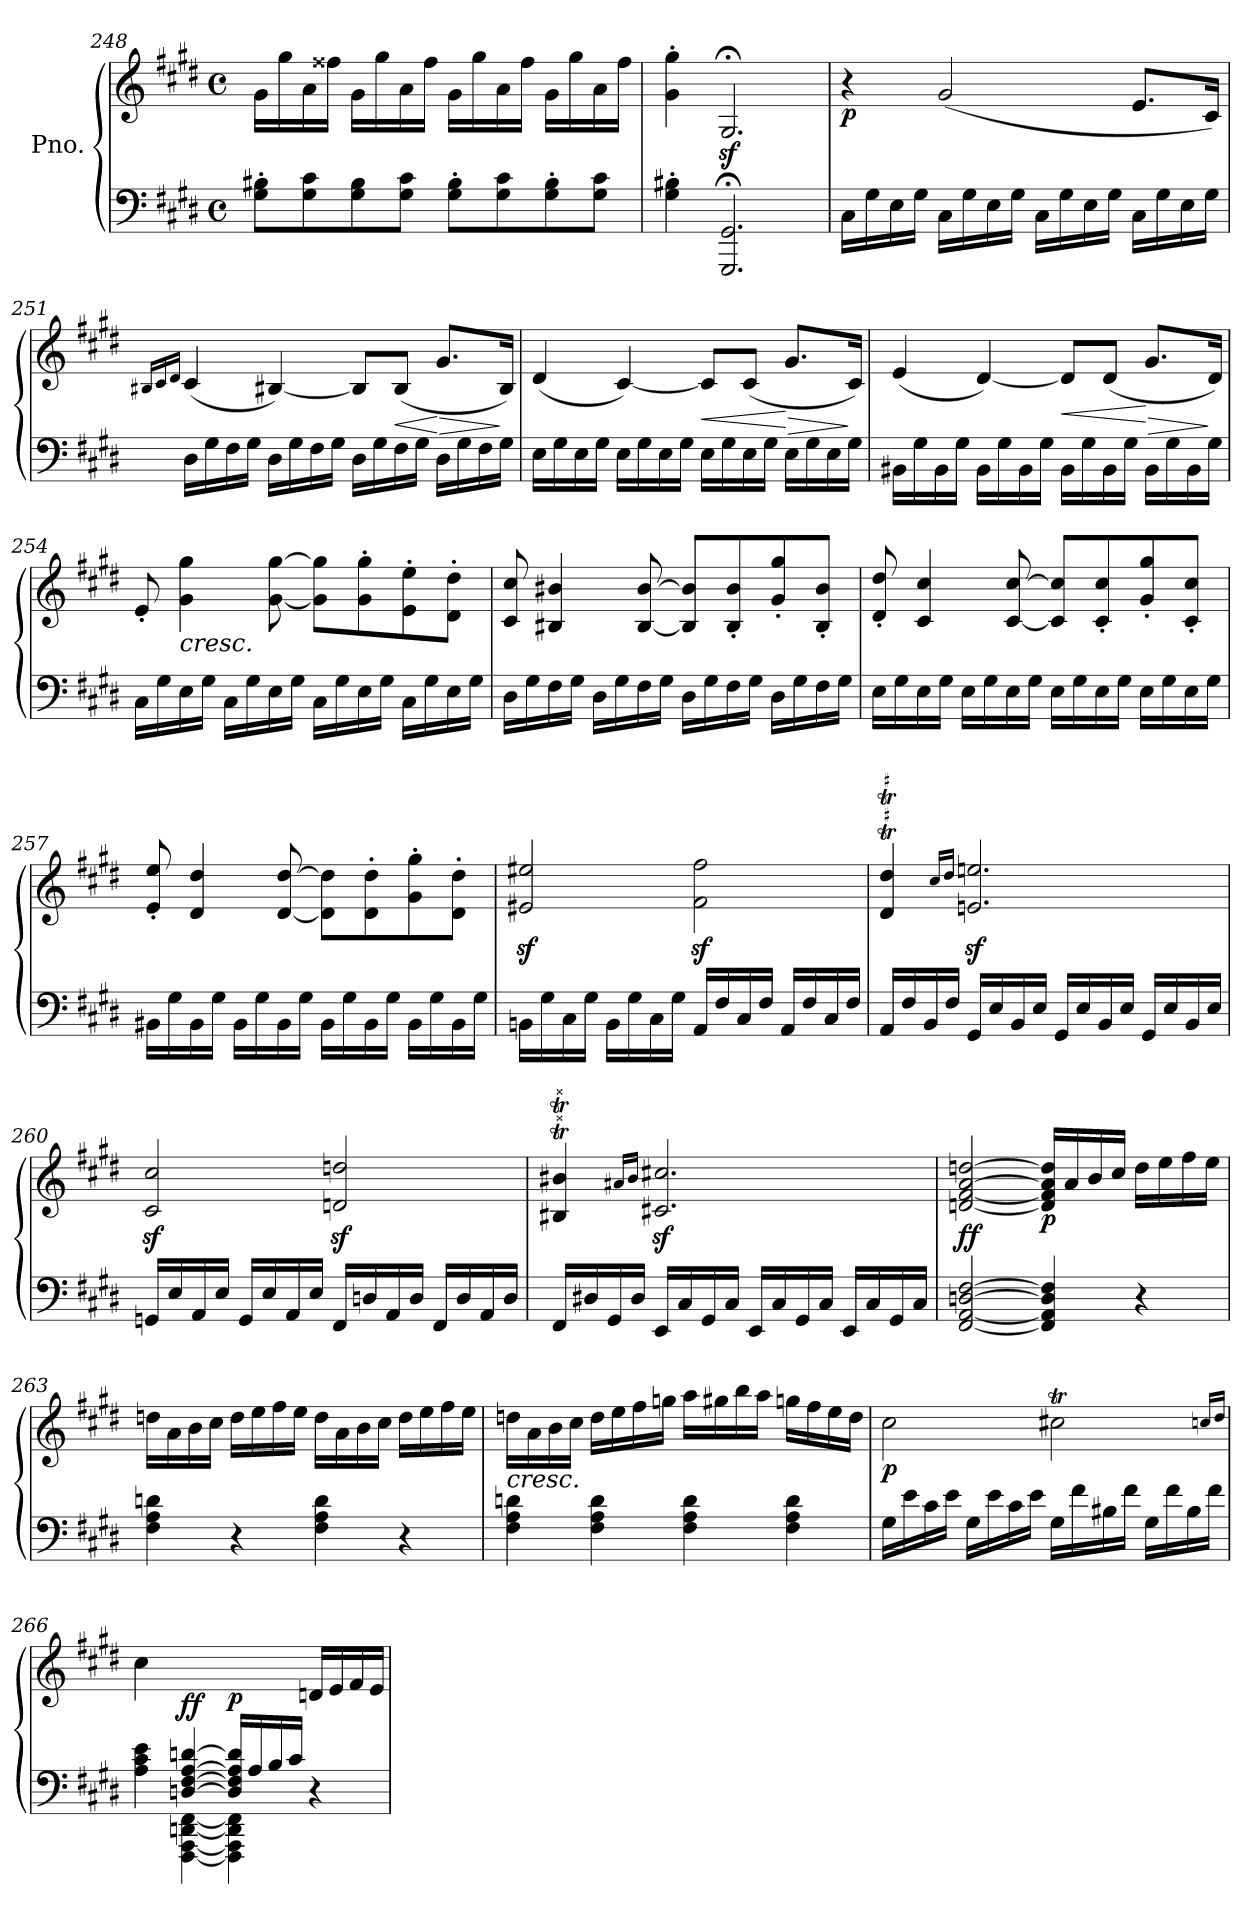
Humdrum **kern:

**kern	**kern	**dynam
*part1	*part1	*part1
*staff2	*staff1	*staff1/2
*I"Pno.	*	*
*clefF4	*clefG2	*
*k[f#c#g#d#]	*k[f#c#g#d#]	*
*E:	*E:	*
*M4/4	*M4/4	*
*met(c)	*met(c)	*
=248	=248	=248
8G#\'> 8B#X\'>L	16g#\LL	.
.	16gg#\	.
8G#\ 8c#\	16a\	.
.	16ff##X\JJ	.
8G#\ 8B#\	16g#\LL	.
.	16gg#\	.
8G#\ 8c#\J	16a\	.
.	16ff##\JJ	.
8G#\'> 8B#\'>L	16g#\LL	.
.	16gg#\	.
8G#\ 8c#\	16a\	.
.	16ff##\JJ	.
8G#\'> 8B#\'>	16g#\LL	.
.	16gg#\	.
8G#\ 8c#\J	16a\	.
.	16ff##\JJ	.
!!LO:PB:g=z
=249	=249	=249
4G#\'> 4B#X\'>	4g#\'> 4gg#\'>	.
2.GGG#/;< 2.GG#/;<	2.G#z<;</	.
=250	=250	=250
!	!	!LO:DY:b
16C#\LL	4r	p
16G#\	.	.
16E\	.	.
16G#\JJ	.	.
16C#\LL	(<2g#/	.
16G#\	.	.
16E\	.	.
16G#\JJ	.	.
16C#\LL	.	.
16G#\	.	.
16E\	.	.
16G#\JJ	.	.
16C#\LL	8.e/L	.
16G#\	.	.
16E\	.	.
16G#\JJ	16c#/Jk)	.
=251	=251	=251
.	16qB#X/LL	.
.	16qc#/	.
.	16qd#/JJ	.
16D#\LL	(<4c#/	.
16G#\	.	.
16F#\	.	.
16G#\JJ	.	.
16D#\LL	[4B#X/)	.
16G#\	.	.
16F#\	.	.
16G#\JJ	.	.
16D#\LL	8B#/L]	.
16G#\	.	.
!	!	!LO:HP:b
16F#\	(<8B#/J	<
16G#\JJ	.	.
!	!	!LO:HP:n=1:b
16D#\LL	8.g#/L	[ >
16G#\	.	.
16F#\	.	.
16G#\JJ	16B#/Jk)	]
!!LO:LB:g=z
=252	=252	=252
16E\LL	(<4d#/	.
16G#\	.	.
16E\	.	.
16G#\JJ	.	.
16E\LL	[4c#/)	.
16G#\	.	.
16E\	.	.
16G#\JJ	.	.
!	!	!LO:HP:b
16E\LL	8c#/L]	<
16G#\	.	.
16E\	(<8c#/J	.
16G#\JJ	.	.
!	!	!LO:HP:n=1:b
16E\LL	8.g#/L	[ >
16G#\	.	.
16E\	.	.
16G#\JJ	16c#/Jk)	]
=253	=253	=253
16BB#X\LL	(<4e/	.
16G#\	.	.
16BB#\	.	.
16G#\JJ	.	.
16BB#\LL	[4d#/)	.
16G#\	.	.
16BB#\	.	.
16G#\JJ	.	.
!	!	!LO:HP:b
16BB#\LL	8d#/L]	<
16G#\	.	.
16BB#\	(<8d#/J	.
16G#\JJ	.	.
!	!	!LO:HP:n=1:b
16BB#\LL	8.g#/L	[ >
16G#\	.	.
16BB#\	.	.
16G#\JJ	16d#/Jk)	]
=254	=254	=254
16C#\LL	8e'</	.
16G#\	.	.
!	!LO:TX:b:i:t=cresc.	!
16E\	4g#\ 4gg#\	.
16G#\JJ	.	.
16C#\LL	.	.
16G#\	.	.
16E\	[8g#\ [8gg#\	.
16G#\JJ	.	.
16C#\LL	8g#\] 8gg#\]L	.
16G#\	.	.
16E\	8g#\'> 8gg#\'>	.
16G#\JJ	.	.
16C#\LL	8e\'> 8ee\'>	.
16G#\	.	.
16E\	8d#\'> 8dd#\'>J	.
16G#\JJ	.	.
!!LO:LB:g=z
=255	=255	=255
16D#\LL	8c#/ 8cc#/	.
16G#\	.	.
16F#\	4B#X/ 4b#X/	.
16G#\JJ	.	.
16D#\LL	.	.
16G#\	.	.
16F#\	[8B#/ [8b#/	.
16G#\JJ	.	.
16D#\LL	8B#/] 8b#/]L	.
16G#\	.	.
16F#\	8B#/'< 8b#/'<	.
16G#\JJ	.	.
16D#\LL	8g#/'< 8gg#/'<	.
16G#\	.	.
16F#\	8B#/'< 8b#/'<J	.
16G#\JJ	.	.
=256	=256	=256
16E\LL	8d#/'< 8dd#/'<	.
16G#\	.	.
16E\	4c#/ 4cc#/	.
16G#\JJ	.	.
16E\LL	.	.
16G#\	.	.
16E\	[8c#/ [8cc#/	.
16G#\JJ	.	.
16E\LL	8c#/] 8cc#/]L	.
16G#\	.	.
16E\	8c#/'< 8cc#/'<	.
16G#\JJ	.	.
16E\LL	8g#/'< 8gg#/'<	.
16G#\	.	.
16E\	8c#/'< 8cc#/'<J	.
16G#\JJ	.	.
=257	=257	=257
16BB#X\LL	8e/'< 8ee/'<	.
16G#\	.	.
16BB#\	4d#/ 4dd#/	.
16G#\JJ	.	.
16BB#\LL	.	.
16G#\	.	.
16BB#\	[8d#/ [8dd#/	.
16G#\JJ	.	.
16BB#\LL	8d#\] 8dd#\]L	.
16G#\	.	.
16BB#\	8d#\'> 8dd#\'>	.
16G#\JJ	.	.
16BB#\LL	8g#\'> 8gg#\'>	.
16G#\	.	.
16BB#\	8d#\'> 8dd#\'>J	.
16G#\JJ	.	.
!!LO:LB:g=z
=258	=258	=258
16BBn\LL	2e#X/z< 2ee#X/z<	.
16G#\	.	.
16C#\	.	.
16G#\JJ	.	.
16BB\LL	.	.
16G#\	.	.
16C#\	.	.
16G#\JJ	.	.
16AA/LL	2f#\z< 2ff#\z<	.
16F#/	.	.
16C#/	.	.
16F#/JJ	.	.
16AA/LL	.	.
16F#/	.	.
16C#/	.	.
16F#/JJ	.	.
=259	=259	=259
16AA/LL	4d#/T 4dd#/T	.
16F#/	.	.
16BB/	.	.
16F#/JJ	.	.
.	16qcc#/LL	.
.	16qdd#/JJ	.
16GG#/LL	2.en/z< 2.een/z<	.
16E/	.	.
16BB/	.	.
16E/JJ	.	.
16GG#/LL	.	.
16E/	.	.
16BB/	.	.
16E/JJ	.	.
16GG#/LL	.	.
16E/	.	.
16BB/	.	.
16E/JJ	.	.
=260	=260	=260
16GGn/LL	2c#/z< 2cc#/z<	.
16E/	.	.
16AA/	.	.
16E/JJ	.	.
16GG/LL	.	.
16E/	.	.
16AA/	.	.
16E/JJ	.	.
16FF#/LL	2dn/z< 2ddn/z<	.
16Dn/	.	.
16AA/	.	.
16D/JJ	.	.
16FF#/LL	.	.
16D/	.	.
16AA/	.	.
16D/JJ	.	.
!!LO:LB:g=z
=261	=261	=261
16FF#/LL	4B#X/T 4b#X/T	.
16D#X/	.	.
16GG#/	.	.
16D#/JJ	.	.
.	16qa#X/LL	.
.	16qb#/JJ	.
16EE/LL	2.c#/z< 2.cc#/z<	.
16C#/	.	.
16GG#/	.	.
16C#/JJ	.	.
16EE/LL	.	.
16C#/	.	.
16GG#/	.	.
16C#/JJ	.	.
16EE/LL	.	.
16C#/	.	.
16GG#/	.	.
16C#/JJ	.	.
=262	=262	=262
!	!	!LO:DY:b
[2FF#/ [2AA/ [2Dn/ [2F#/	[2dn/ [2f#/ [2a/ [2ddn/	ff
!	!	!LO:DY:b
4FF#/] 4AA/] 4D/] 4F#/]	16d/] 16f#/] 16a/] 16dd/]LL	p
.	16a/	.
.	16b/	.
.	16cc#/JJ	.
4r	16dd\LL	.
.	16ee\	.
.	16ff#\	.
.	16ee\JJ	.
=263	=263	=263
4F#\ 4A\ 4dn\	16ddn\LL	.
.	16a\	.
.	16b\	.
.	16cc#\JJ	.
4r	16dd\LL	.
.	16ee\	.
.	16ff#\	.
.	16ee\JJ	.
4F#\ 4A\ 4d\	16dd\LL	.
.	16a\	.
.	16b\	.
.	16cc#\JJ	.
4r	16dd\LL	.
.	16ee\	.
.	16ff#\	.
.	16ee\JJ	.
!!LO:PB:g=z
=264	=264	=264
!	!LO:TX:b:i:t=cresc.	!
4F#\ 4A\ 4dn\	16ddn\LL	.
.	16a\	.
.	16b\	.
.	16cc#\JJ	.
4F#\ 4A\ 4d\	16dd\LL	.
.	16ee\	.
.	16ff#\	.
.	16ggn\JJ	.
4F#\ 4A\ 4d\	16aa\LL	.
.	16gg#X\	.
.	16bb\	.
.	16aa\JJ	.
4F#\ 4A\ 4d\	16ggn\LL	.
.	16ff#\	.
.	16ee\	.
.	16dd\JJ	.
=265	=265	=265
!	!	!LO:DY:b
16G#\LL	2cc#\	p
16e\	.	.
16c#\	.	.
16e\JJ	.	.
16G#\LL	.	.
16e\	.	.
16c#\	.	.
16e\JJ	.	.
16G#\LL	2cc#XT\	.
16f#\	.	.
16B#X\	.	.
16f#\JJ	.	.
16G#\LL	.	.
16f#\	.	.
16B#\	.	.
16f#\JJ	.	.
.	16qccn/LL	.
.	16qdd#TTT/JJ	.
=266	=266	=266
*^	*	*
4ryy	4A\ 4c#\ 4e\	4cc#\	.
!	!	!	!LO:DY:b
[4Dn/ [4F#/ [4A/ [4dn/	[4FFF#\ [4AAA\ [4DDn\ [4FF#\	4ryy	ff
!	!	!	!LO:DY:b
16D/] 16F#/] 16A/] 16d/]LL	4FFF#\] 4AAA\] 4DD\] 4FF#\]	4ryy	p
16A/	.	.	.
16B/	.	.	.
16c#/JJ	.	.	.
4ryy	4r	16dn/LL	.
.	.	16e/	.
.	.	16f#/	.
.	.	16e/JJ	.
*v	*v	*	*
=	=	=
*-	*-	*-
